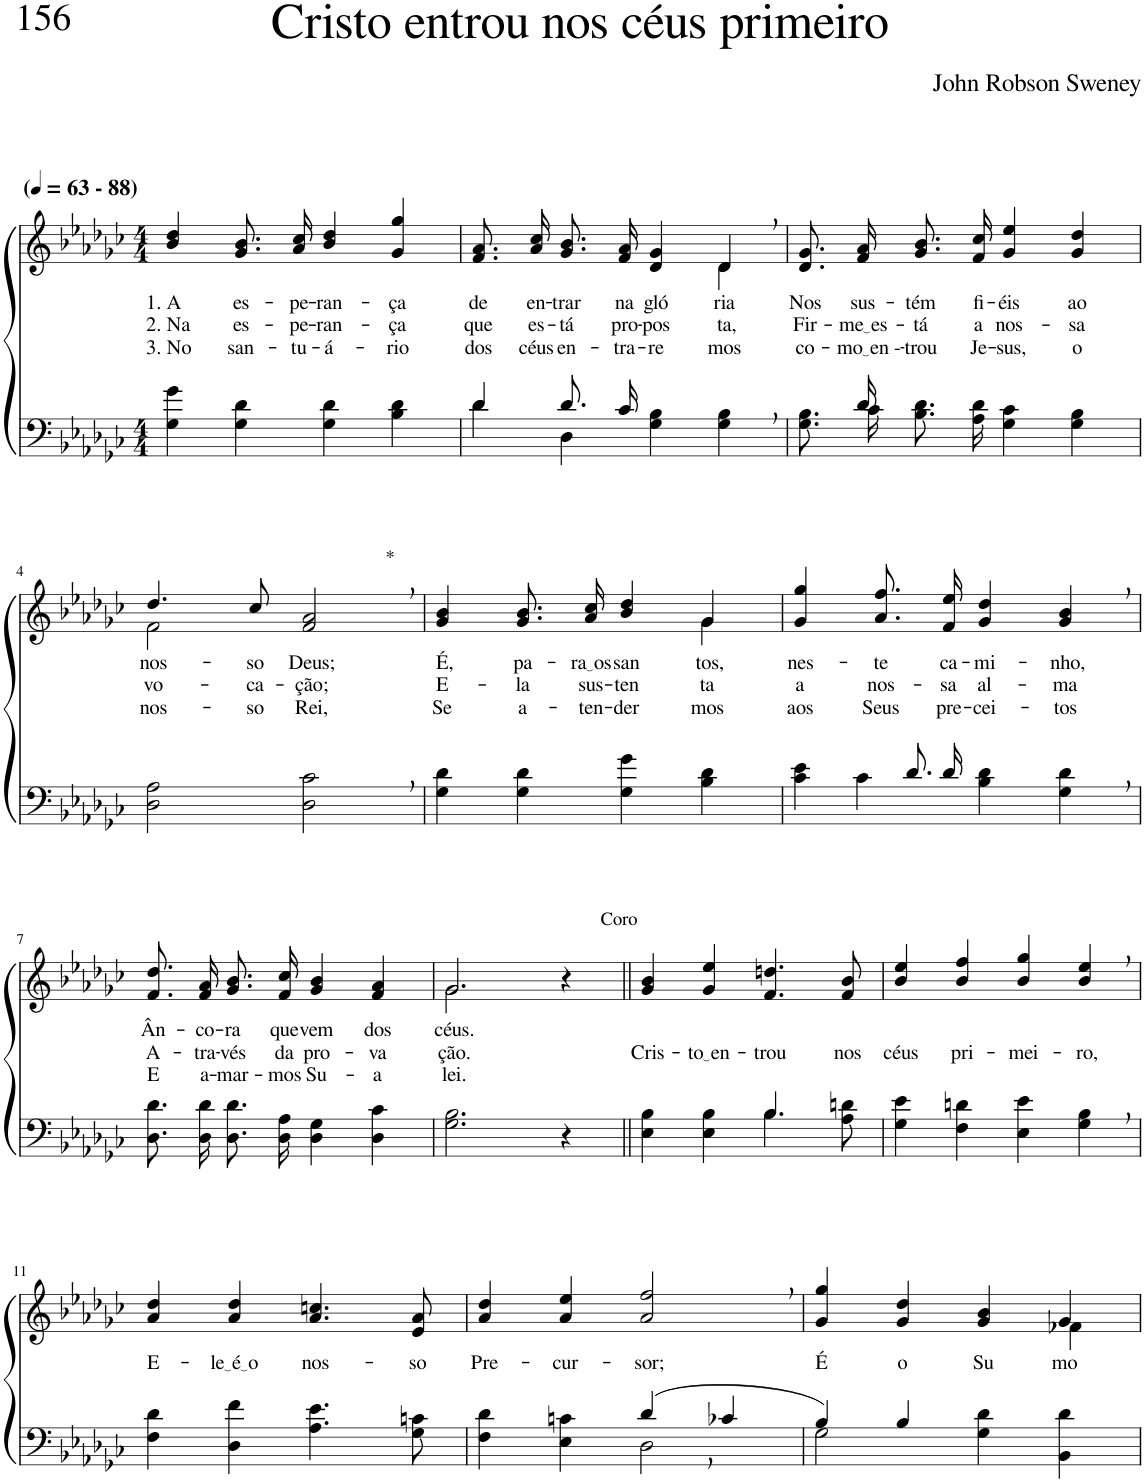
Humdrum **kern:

**kern	**kern	**text	**text	**text
*part2	*part1	*part1	*part1	*part1
*staff2	*staff1	*staff1	*staff1	*staff1
*I"Parte III e IV	*I"Parte I e II	*	*	*
*clefF4	*clefG2	*	*	*
*Trd2c3	*Trd2c3	*	*	*
*k[b-e-a-d-g-c-]	*k[b-e-a-d-g-c-]	*	*	*
*M4/4	*M4/4	*	*	*
*MM63	*MM63	*	*	*
=1	=1	=1	=1	=1
!	!LO:TX:a:B:t=(	!	!	!
!	!LO:TX:a:B:t=- 88)	!	!	!
!	!	!LO:LY:b	!LO:LY:b	!LO:LY:b
4G-\ 4g-\	4b-/ 4dd-/	1. A	2. Na	3. No
!	!	!LO:LY:b	!LO:LY:b	!LO:LY:b
4G-\ 4d-\	8.g-/ 8.b-/L	es-	es-	san-
!	!	!LO:LY:b	!LO:LY:b	!LO:LY:b
.	16a-/ 16cc-/Jk	-pe-	-pe-	-tu-
!	!	!LO:LY:b	!LO:LY:b	!LO:LY:b
4G-\ 4d-\	4b-/ 4dd-/	-ran-	-ran-	-á-
!	!	!LO:LY:b	!LO:LY:b	!LO:LY:b
4B-\ 4d-\	4g-/ 4gg-/	-ça	-ça	-rio
=2	=2	=2	=2	=2
*^	*	*	*	*
!	!	!	!LO:LY:b	!LO:LY:b	!LO:LY:b
*	*	*^	*	*	*
4d-/	4d-\	8.f/ 8.a-/L	2.ryy	de	que	dos
!	!	!	!	!LO:LY:b	!LO:LY:b	!LO:LY:b
.	.	16a-/ 16cc-/Jk	.	en-	es-	céus
!	!	!	!	!LO:LY:b	!LO:LY:b	!LO:LY:b
8.d-/L	4D-\	8.g-/ 8.b-/L	.	-trar	-tá	en-
!	!	!	!	!LO:LY:b	!LO:LY:b	!LO:LY:b
16c-/Jk	.	16f/ 16a-/Jk	.	na	pro-	-tra-
!	!	!	!	!LO:LY:b	!LO:LY:b	!LO:LY:b
2ryy	4G-\ 4B-\	4d-/ 4g-/	.	gló-	-pos-	-re-
!	!	!	!	!LO:LY:b	!LO:LY:b	!LO:LY:b
.	4G-\ 4B-\	4d-,/	4d-\	-ria	-ta,	-mos
=3	=3	=3	=3	=3	=3	=3
!	!	!	!	!LO:LY:b	!LO:LY:b	!LO:LY:b
*	*	*v	*v	*	*	*
8.ryy	8.G-\ 8.B-\L	8.d-/ 8.g-/L	Nos	Fir-	co-
!	!	!	!LO:LY:b	!LO:LY:b	!LO:LY:b
16d-/	16c-\Jk	16f/ 16a-/Jk	sus-	me es	mo en -
!	!	!	!LO:LY:b	!LO:LY:b	!LO:LY:b
2.ryy	8.B-\ 8.d-\L	8.g-/ 8.b-/L	-tém	-tá	-trou
!	!	!	!LO:LY:b	!LO:LY:b	!LO:LY:b
.	16A-\ 16d-\Jk	16f/ 16cc-/Jk	fi-	a	Je-
!	!	!	!LO:LY:b	!LO:LY:b	!LO:LY:b
.	4G-\ 4c-\	4g-/ 4ee-/	-éis	nos-	-sus,
!	!	!	!LO:LY:b	!LO:LY:b	!LO:LY:b
.	4G-\ 4B-\	4g-/ 4dd-/	ao	-sa	o
!!LO:LB:g=z
=4	=4	=4	=4	=4	=4
*	*	*^	*	*	*
!	!	!	!	!LO:LY:b	!LO:LY:b	!LO:LY:b
*v	*v	*	*	*	*	*
2D-\ 2A-\	4.dd-/	2f\	nos-	vo-	nos-
!	!	!	!LO:LY:b	!LO:LY:b	!LO:LY:b
.	8cc-/	.	-so	-ca-	-so
!	!LO:TX:a:t=*	!	!	!	!
!	!	!	!LO:LY:b	!LO:LY:b	!LO:LY:b
2D-\, 2c-\,	2f/, 2a-/,	2ryy	Deus;	-ção;	Rei,
=5	=5	=5	=5	=5	=5
!	!	!	!LO:LY:b	!LO:LY:b	!LO:LY:b
4G-\ 4d-\	4g-/ 4b-/	2.ryy	É,	E-	Se
!	!	!	!LO:LY:b	!LO:LY:b	!LO:LY:b
4G-\ 4d-\	8.g-/ 8.b-/L	.	pa-	-la	a-
!	!	!	!LO:LY:b	!LO:LY:b	!LO:LY:b
.	16a-/ 16cc-/Jk	.	ra os	sus-	-ten-
!	!	!	!LO:LY:b	!LO:LY:b	!LO:LY:b
4G-\ 4g-\	4b-/ 4dd-/	.	san-	-ten-	-der-
!	!	!	!LO:LY:b	!LO:LY:b	!LO:LY:b
4B-\ 4d-\	4g-/	4g-\	-tos,	-ta	-mos
=6	=6	=6	=6	=6	=6
*^	*	*	*	*	*
!	!	!	!	!LO:LY:b	!LO:LY:b	!LO:LY:b
*	*	*v	*v	*	*	*
4ryy	4c-\ 4e-\	4g-/ 4gg-/	nes-	a	aos
!	!	!	!LO:LY:b	!LO:LY:b	!LO:LY:b
8.d-/L	4c-\	8.a-\ 8.ff\L	-te	nos-	Seus
!	!	!	!LO:LY:b	!LO:LY:b	!LO:LY:b
16d-/Jk	.	16f\ 16ee-\Jk	ca-	-sa	pre-
!	!	!	!LO:LY:b	!LO:LY:b	!LO:LY:b
2ryy	4B-\ 4d-\	4g-/ 4dd-/	-mi-	al-	-cei-
!	!	!	!LO:LY:b	!LO:LY:b	!LO:LY:b
.	4G-\ 4d-\	4g-/, 4b-/,	-nho,	-ma	-tos
!!LO:LB:g=z
=7	=7	=7	=7	=7	=7
!	!	!	!LO:LY:b	!LO:LY:b	!LO:LY:b
*v	*v	*	*	*	*
8.D-\ 8.d-\L	8.f/ 8.dd-/L	Ân-	A-	E
!	!	!LO:LY:b	!LO:LY:b	!LO:LY:b
16D-\ 16d-\Jk	16f/ 16a-/Jk	-co-	-tra-	a-
!	!	!LO:LY:b	!LO:LY:b	!LO:LY:b
8.D-\ 8.d-\L	8.g-/ 8.b-/L	-ra	-vés	-mar-
!	!	!LO:LY:b	!LO:LY:b	!LO:LY:b
16D-\ 16A-\Jk	16f/ 16cc-/Jk	que	da	-mos
!	!	!LO:LY:b	!LO:LY:b	!LO:LY:b
4D-\ 4G-\	4g-/ 4b-/	vem	pro-	Su-
!	!	!LO:LY:b	!LO:LY:b	!LO:LY:b
4D-\ 4c-\	4f/ 4a-/	dos	-va-	-a
=8	=8	=8	=8	=8
*	*^	*	*	*
!	!	!	!LO:LY:b	!LO:LY:b	!LO:LY:b
2.G-\ 2.B-\	2.g-/	2.g-\	céus.	-ção.	lei.
!	!LO:TX:a:t=Coro	!	!	!	!
4r	4r	4ryy	.	.	.
=9||	=9||	=9||	=9||	=9||	=9||
*^	*	*	*	*	*
!	!	!	!	!	!LO:LY:b	!
*	*	*v	*v	*	*	*
2ryy	4E-\ 4B-\	4g-/ 4b-/	.	Cris-	.
!	!	!	!	!LO:LY:b	!
.	4E-\ 4B-\	4g-/ 4ee-/	.	to en	.
!	!	!	!	!LO:LY:b	!
4.B-/	4.B-\	4.f/ 4.ddn/	.	-trou	.
!	!	!	!	!LO:LY:b	!
8ryy	8A-\ 8dn\	8f/ 8b-/	.	nos	.
=10	=10	=10	=10	=10	=10
!	!	!	!	!LO:LY:b	!
*v	*v	*	*	*	*
4G-\ 4e-\	4b-/ 4ee-/	.	céus	.
!	!	!	!LO:LY:b	!
4F\ 4dn\	4b-/ 4ff/	.	pri-	.
!	!	!	!LO:LY:b	!
4E-\ 4e-\	4b-/ 4gg-/	.	-mei-	.
!	!	!	!LO:LY:b	!
4G-\, 4B-\,	4b-/, 4ee-/,	.	-ro,	.
!!LO:LB:g=z
=11	=11	=11	=11	=11
!	!	!LO:LY:b	!	!
4F\ 4d-\	4a-/ 4dd-/	E-	.	.
!	!	!LO:LY:b	!	!
4D-\ 4f\	4a-/ 4dd-/	le é o	.	.
!	!	!LO:LY:b	!	!
4.A-\ 4.e-\	4.a-/ 4.ccn/	-nos-	.	.
!	!	!LO:LY:b	!	!
8G-\ 8cn\	8e-/ 8a-/	-so	.	.
=12	=12	=12	=12	=12
*^	*	*	*	*
!	!	!	!LO:LY:b	!	!
2ryy	4F\ 4d-\	4a-/ 4dd-/	Pre-	.	.
!	!	!	!LO:LY:b	!	!
.	4E-\ 4cn\	4a-/ 4ee-/	-cur-	.	.
!	!	!	!LO:LY:b	!	!
(4d-,/	2D-\	2a-/, 2ff/,	-sor;	.	.
4c-X/	.	.	.	.	.
=13	=13	=13	=13	=13	=13
!	!	!	!LO:LY:b	!	!
*	*	*^	*	*	*
4B-/)	2G-\	4g-/ 4gg-/	2.ryy	É	.	.
!	!	!	!	!LO:LY:b	!	!
4B-/	.	4g-/ 4dd-/	.	o	.	.
!	!	!	!	!LO:LY:b	!	!
2ryy	4G-\ 4d-\	4g-/ 4b-/	.	Su-	.	.
!	!	!	!	!LO:LY:b	!	!
.	4BB-\ 4d-\	4g-/	4f-X\	-mo	.	.
*v	*v	*	*	*	*	*
*	*v	*v	*	*	*
=	=	=	=	=
*-	*-	*-	*-	*-
